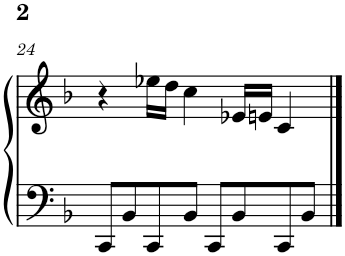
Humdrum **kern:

**kern	**kern
*part1	*part1
*staff2	*staff1
*I"Piano	*
*I'Pno.	*
!!LO:PB:g=z
*clefF4	*clefG2
*k[b-]	*k[b-]
*M4/4	*M4/4
=24	=24
8CC/L	4r
8BB-/	.
8CC/	16ee-X\LL
.	16dd\JJ
8BB-/J	4cc\
8CC/L	.
8BB-/	16e-X/LL
.	16en/JJ
8CC/	4c/
8BB-/J	.
==	==
*-	*-
